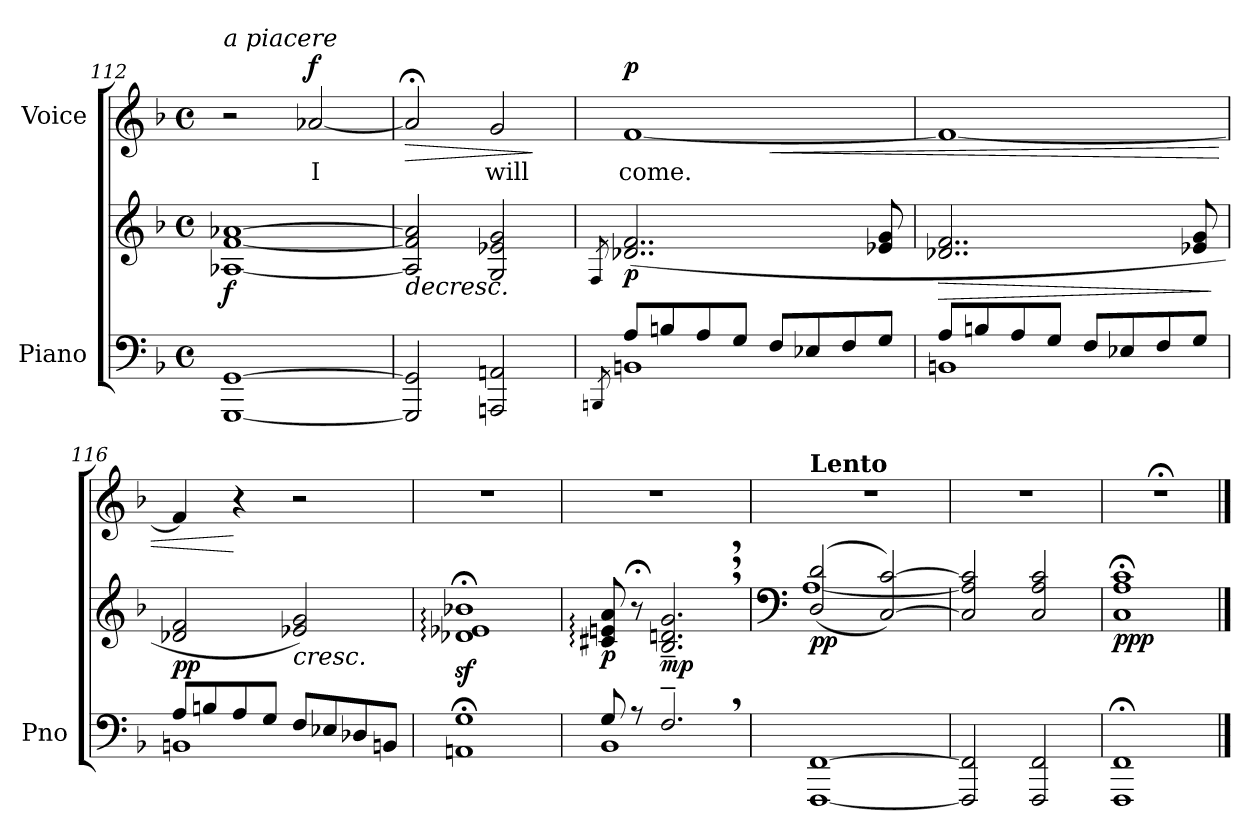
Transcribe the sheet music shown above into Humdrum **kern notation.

**kern	**kern	**dynam	**kern	**text	**dynam
*part2	*part2	*part2	*part1	*part1	*part1
*staff3	*staff2	*staff2/3	*staff1	*staff1	*staff1
*I"Piano	*	*	*I"Voice	*	*
*I'Pno	*	*	*	*	*
*clefF4	*clefG2	*	*clefG2	*	*
*k[b-]	*k[b-]	*	*k[b-]	*	*
*M4/4	*M4/4	*	*M4/4	*	*
*met(c)	*met(c)	*	*met(c)	*	*
=112	=112	=112	=112	=112	=112
!	!	!	!LO:TX:a:i:t=a piacere	!	!
!	!	!LO:DY:b	!	!	!
[1GGG [1GG	[1A-X [1f [1a-X	f	2r	.	.
!	!	!	!	!LO:LY:b	!LO:DY:a
.	.	.	[2a-X/	I	f
=113	=113	=113	=113	=113	=113
!	!	!LO:HP:b	!	!	!LO:HP:b
2GGG/] 2GG/]	2A-/] 2f/] 2a-/]	>	2a-;</]	.	>
!	!	!	!	!LO:LY:b	!
2AAAn/ 2AAn/	2G/ 2e-X/ 2g/	.	2g/	will	.
.	.	.	.	.	]
!!LO:LB:g=z
=114	=114	=114	=114	=114	=114
*^	*	*	*	*	*
.	8qBBBn/	8qF/	.	.	.	.
!	!	!	!	!LO:TX:a:B:t=Tempo moderato	!	!
!	!	!	!LO:DY:b	!	!LO:LY:b	!LO:DY:a
*	*	*	*	*^	*	*
8A/L	1BBn	(>2..d-X/ 2..f/	p	[1f	2ryy	come.	p
8Bn/	.	.	.	.	.	.	.
8A/	.	.	.	.	.	.	.
8G/J	.	.	.	.	.	.	.
!	!	!	!	!	!	!	!LO:HP:b
8F/L	.	.	.	.	2ryy	.	<
8E-X/	.	.	.	.	.	.	.
8F/	.	.	.	.	.	.	.
8G/J	.	8e-X/ 8g/	.	.	.	.	.
*	*	*	*	*v	*v	*	*
=115	=115	=115	=115	=115	=115	=115
!	!	!	!LO:HP:b	!	!	!
8A/L	1BBn	2..d-X/ 2..f/	>	1f_	.	.
8Bn/	.	.	.	.	.	.
8A/	.	.	.	.	.	.
8G/J	.	.	.	.	.	.
8F/L	.	.	.	.	.	.
8E-X/	.	.	.	.	.	.
8F/	.	.	.	.	.	.
8G/J	.	8e-X/ 8g/	.	.	.	.
*v	*v	*	*	*	*	*
.	.	]	.	.	.
=116	=116	=116	=116	=116	=116
*^	*	*	*	*	*
!	!	!	!LO:DY:b	!	!	!
*	*	*	*	*^	*	*
8A/L	1BBn	2d-X/ 2f/	pp	4f/]	2.ryy	.	.
8Bn/	.	.	.	.	.	.	.
8A/	.	.	.	4r	.	.	[
8G/J	.	.	.	.	.	.	.
*	*	*	*	*MM96	*	*	*
!	!	!	!LO:HP:b	!	!	!	!
8F/L	.	2e-X/ 2g/)	<	2r	.	.	.
8E-X/	.	.	.	.	.	.	.
*	*	*	*	*MM84	*	*	*
8D-X/	.	.	.	.	4ryy	.	.
8BBn/J	.	.	.	.	.	.	.
*v	*v	*	*	*	*	*	*
.	.	]	.	.	.	.
*	*	*	*v	*v	*	*
!!LO:LB:g=z
=117	=117	=117	=117	=117	=117
1AAni; 1G;	1d-Xz<;<: 1e-Xz<;<: 1b-Xz<;<:	.	1r	.	.
=118	=118	=118	=118	=118	=118
*^	*	*	*	*	*
!	!	!	!LO:DY:b	!	!	!
8G/	1BB-	8c#X/: 8en/: 8a/:	p	1r	.	.
8r	.	8r;<	.	.	.	.
!	!	!	!LO:DY:b	!	!	!
2.F~,/	.	2.B-/~, 2.dn/~, 2.g/~,	mp	.	.	.
*v	*v	*	*	*	*	*
=119	=119	=119	=119	=119	=119
*	*clefF4	*	*	*	*
*	*^	*	*	*	*
!	!	!	!	!LO:TX:a:B:t=Lento	!	!
!	!	!	!LO:DY:b	!	!	!
[1FFF [1FF	(>(<2D/ 2d/	[1A	pp	1r	.	.
.	[2C/ [2c/))	.	.	.	.	.
*	*v	*v	*	*	*	*
=120	=120	=120	=120	=120	=120
*	*	*	*MM50	*	*
2FFF/] 2FF/]	2C/] 2A/] 2c/]	.	1r	.	.
2FFF/ 2FF/	2C/ 2A/ 2c/	.	.	.	.
.	.	[	.	.	.
=121	=121	=121	=121	=121	=121
!	!	!LO:DY:b	!	!	!
1FFF; 1FF;	1C;< 1A;< 1c;<	ppp	1r;<	.	.
==	==	==	==	==	==
*-	*-	*-	*-	*-	*-
